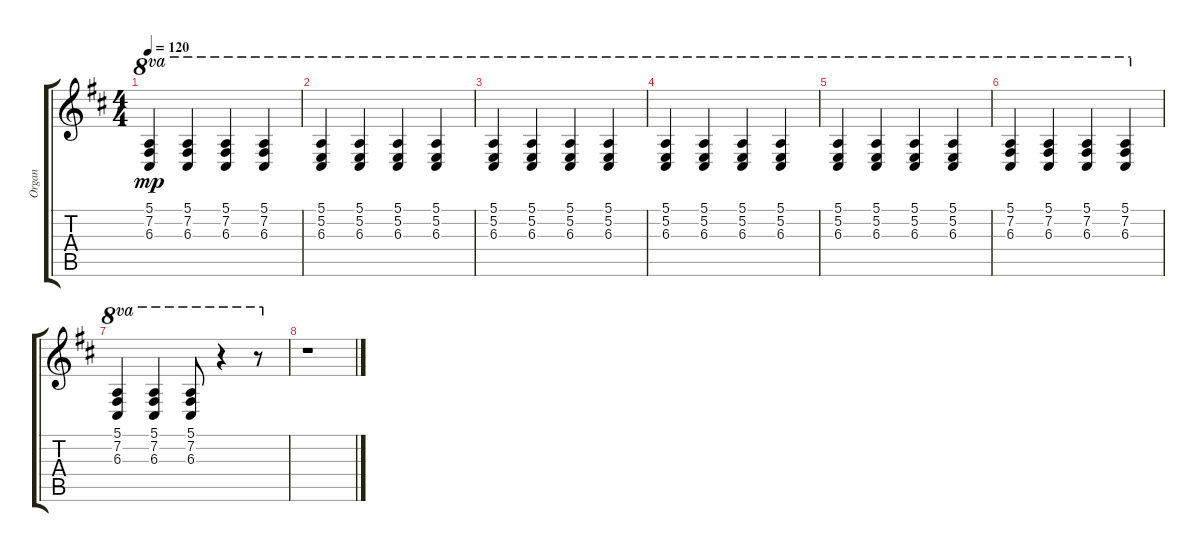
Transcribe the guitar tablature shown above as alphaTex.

\track ("Organ" "Organ") {instrument rockorgan}
\staff {score tabs}
\tuning (E4 B3 G3 D3 A2 E2) {hide}
\ts (4 4)
\tempo 120
\clef g2
\ks d
(5.1 7.2 6.3).4{ot 8va dy mp} (5.1 7.2 6.3).4{ot 8va} (5.1 7.2 6.3).4{ot 8va} (5.1 7.2 6.3).4{ot 8va} |
(5.1 5.2 6.3).4{ot 8va} (5.1 5.2 6.3).4{ot 8va} (5.1 5.2 6.3).4{ot 8va} (5.1 5.2 6.3).4{ot 8va} |
(5.1 5.2 6.3).4{ot 8va} (5.1 5.2 6.3).4{ot 8va} (5.1 5.2 6.3).4{ot 8va} (5.1 5.2 6.3).4{ot 8va} |
(5.1 5.2 6.3).4{ot 8va} (5.1 5.2 6.3).4{ot 8va} (5.1 5.2 6.3).4{ot 8va} (5.1 5.2 6.3).4{ot 8va} |
(5.1 5.2 6.3).4{ot 8va} (5.1 5.2 6.3).4{ot 8va} (5.1 5.2 6.3).4{ot 8va} (5.1 5.2 6.3).4{ot 8va} |
(5.1 7.2 6.3).4{ot 8va} (5.1 7.2 6.3).4{ot 8va} (5.1 7.2 6.3).4{ot 8va} (5.1 7.2 6.3).4{ot 8va} |
(5.1 7.2 6.3).4{ot 8va} (5.1 7.2 6.3).4{ot 8va} (5.1 7.2 6.3).8{ot 8va} r.4{ot 8va} r.8{ot 8va} |
r.1
